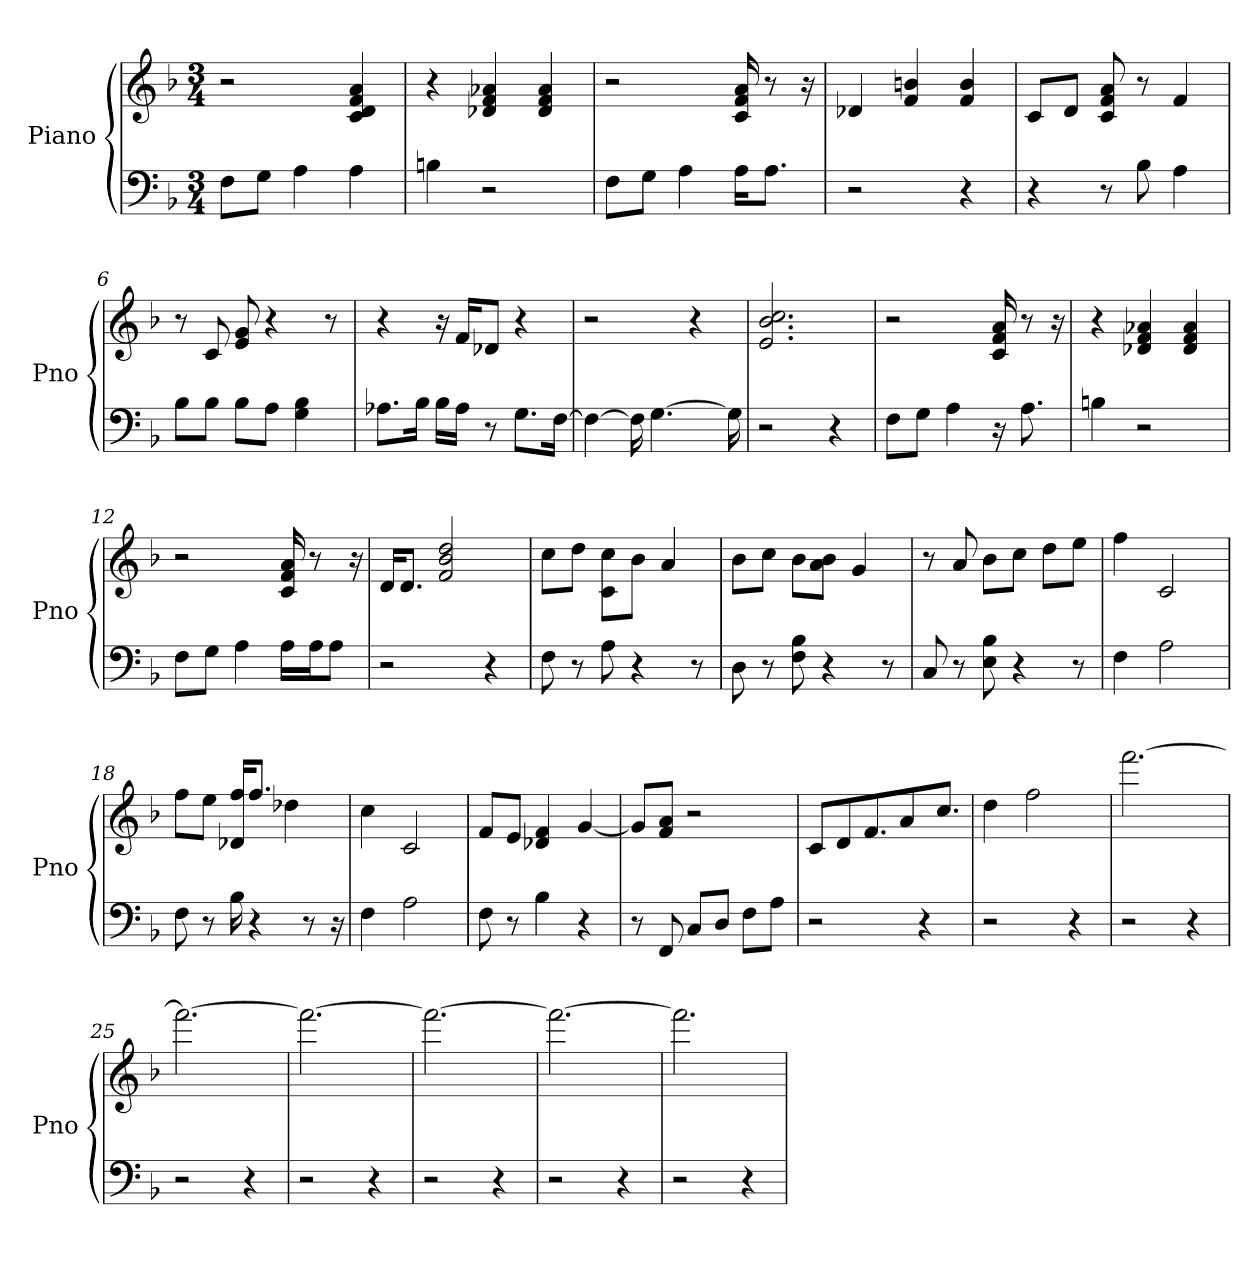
**kern	**kern
*part1	*part1
*staff2	*staff1
*I"Piano	*
*I'Pno	*
*clefF4	*clefG2
*k[b-]	*k[b-]
*F:	*F:
*M3/4	*M3/4
*MM91	*MM91
=1	=1
8F\L	2r
8G\J	.
4A	.
4A	4f 4a 4c 4d
=2	=2
4B	4r
2r	4f 4a- 4d-
.	4f 4a- 4d-
=3	=3
8F\L	2r
8G\J	.
4A	.
16A\KL	16f 16a 16c
8.A\J	8r
.	16r
=4	=4
2r	4d-
.	4b 4f
4r	4b 4f
=5	=5
4r	8c/L
.	8d/J
8r	8f 8c 8a
8B-	8r
4A	4f
=6	=6
8B-\L	8r
8B-\J	8c
8B-\L	8g 8e
8A\J	4r
4B- 4G	.
.	8r
=7	=7
8.A-\L	4r
16B-\Jk	.
16B-\LL	16r
16A-\JJ	16f/KL
8r	8d-/J
8.G\L	4r
[16F\Jk	.
=8	=8
4F_	2r
16F]	.
[4.G	.
.	4r
16G]	.
=9	=9
2r	2.cc 2.e 2.b-
4r	.
=10	=10
8F\L	2r
8G\J	.
4A	.
16r	16c 16f 16a
8.A	8r
.	16r
=11	=11
4B	4r
2r	4a- 4d- 4f
.	4a- 4d- 4f
=12	=12
8F\L	2r
8G\J	.
4A	.
16A\LL	16a 16f 16c
16A\J	8r
8A\J	.
.	16r
=13	=13
2r	16d/KL
.	8.d/J
.	2dd 2b- 2f
4r	.
=14	=14
8F	8cc\L
8r	8dd\J
8A	8cc\ 8c\L
4r	8b-\J
.	4a
8r	.
=15	=15
8D	8b-\L
8r	8cc\J
8B- 8F	8b-\L
4r	8a\ 8b-\J
.	4g
8r	.
=16	=16
8C	8r
8r	8a
8B- 8E	8b-\L
4r	8cc\J
.	8dd\L
8r	8ee\J
=17	=17
4F	4ff
2A	2c
=18	=18
8F	8ff\L
8r	8ee\J
16B-	16d-/ 16ff/KL
4r	8.ff/J
.	4dd-
8r	.
16r	.
=19	=19
4F	4cc
2A	2c
=20	=20
8F	8f/L
8r	8e/J
4B-	4f 4d-
4r	[4g
=21	=21
8r	8g/L]
8FF	8f/ 8a/J
8C/L	2r
8D/J	.
8F\L	.
8A\J	.
=22	=22
2r	8c/L
.	8d/J
.	8.f/L
.	8a/J
4r	.
.	8.ccJ
=23	=23
2r	4dd
.	2ff
4r	.
=24	=24
2r	[2.fff
4r	.
=25	=25
2r	2.fff_
4r	.
=26	=26
2r	2.fff_
4r	.
=27	=27
2r	2.fff_
4r	.
=28	=28
2r	2.fff_
4r	.
=29	=29
2r	2.fff]
4r	.
=	=
*-	*-
